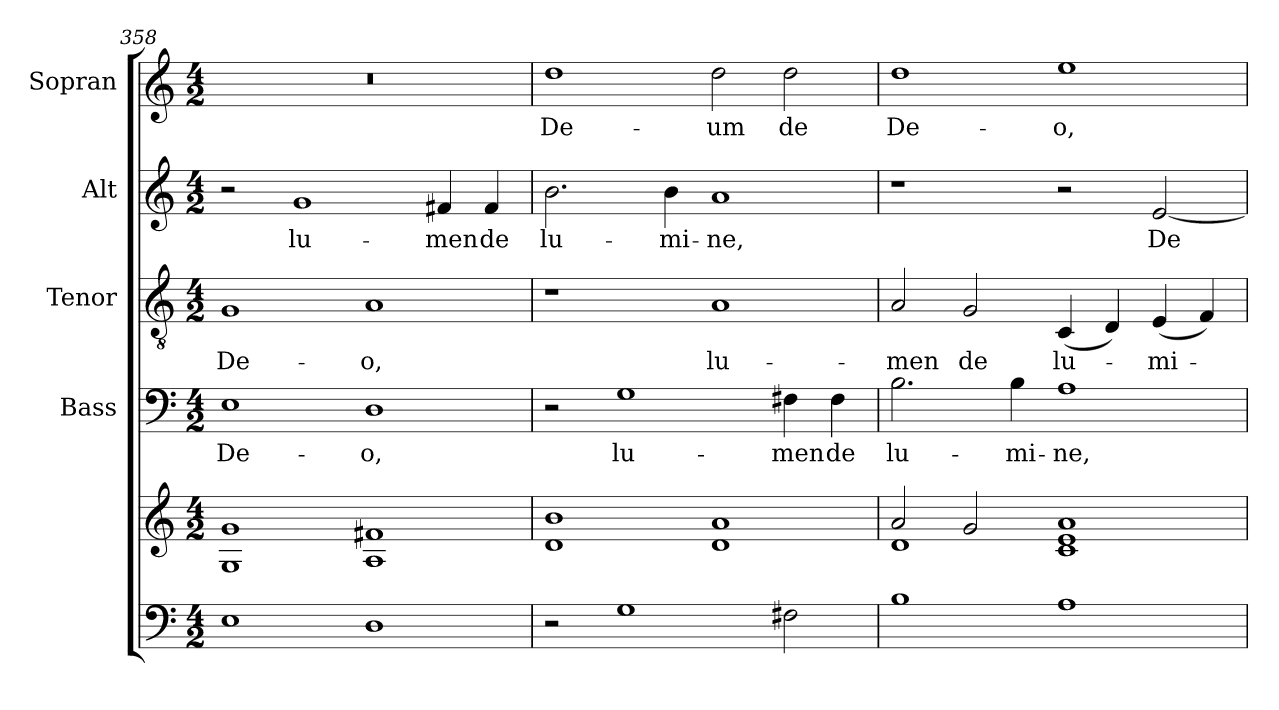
**kern	**kern	**kern	**text	**kern	**text	**kern	**text	**kern	**text
*part5	*part5	*part4	*part4	*part3	*part3	*part2	*part2	*part1	*part1
*staff6	*staff5	*staff4	*staff4	*staff3	*staff3	*staff2	*staff2	*staff1	*staff1
*	*	*I"Bass	*	*I"Tenor	*	*I"Alt	*	*I"Sopran	*
*	*	*I'B.	*	*I'T.	*	*I'A.	*	*I'S.	*
*clefF4	*clefG2	*clefF4	*	*clefGv2	*	*clefG2	*	*clefG2	*
*k[]	*k[]	*k[]	*	*k[]	*	*k[]	*	*k[]	*
*C:	*C:	*C:	*	*C:	*	*C:	*	*C:	*
*M4/2	*M4/2	*M4/2	*	*M4/2	*	*M4/2	*	*M4/2	*
=358	=358	=358	=358	=358	=358	=358	=358	=358	=358
!	!	!	!LO:LY:b	!	!LO:LY:b	!	!	!	!
1E	1G 1g	1E	De-	1G	De-	2r	.	0r	.
!	!	!	!	!	!	!	!LO:LY:b	!	!
.	.	.	.	.	.	1g	lu-	.	.
!	!	!	!LO:LY:b	!	!LO:LY:b	!	!	!	!
1D	1A 1f#X	1D	-o,	1A	-o,	.	.	.	.
!	!	!	!	!	!	!	!LO:LY:b	!	!
.	.	.	.	.	.	4f#X/	-men	.	.
!	!	!	!	!	!	!	!LO:LY:b	!	!
.	.	.	.	.	.	4f#/	de	.	.
=359	=359	=359	=359	=359	=359	=359	=359	=359	=359
!	!	!	!	!	!	!	!LO:LY:b	!	!LO:LY:b
2r	1d 1b	2r	.	1r	.	2.b\	lu-	1dd	De-
!	!	!	!LO:LY:b	!	!	!	!	!	!
1G	.	1G	lu-	.	.	.	.	.	.
!	!	!	!	!	!	!	!LO:LY:b	!	!
.	.	.	.	.	.	4b\	-mi-	.	.
!	!	!	!	!	!LO:LY:b	!	!LO:LY:b	!	!LO:LY:b
.	1d 1a	.	.	1A	lu-	1a	-ne,	2dd\	-um
!	!	!	!LO:LY:b	!	!	!	!	!	!LO:LY:b
2F#X\	.	4F#X\	-men	.	.	.	.	2dd\	de
!	!	!	!LO:LY:b	!	!	!	!	!	!
.	.	4F#\	de	.	.	.	.	.	.
!!LO:PB:g=z
=360	=360	=360	=360	=360	=360	=360	=360	=360	=360
*	*^	*	*	*	*	*	*	*	*
!	!	!	!	!LO:LY:b	!	!LO:LY:b	!	!	!	!LO:LY:b
1B	2a/	1d	2.B\	lu-	2A/	-men	1r	.	1dd	De-
!	!	!	!	!	!	!LO:LY:b	!	!	!	!
.	2g/	.	.	.	2G/	de	.	.	.	.
!	!	!	!	!LO:LY:b	!	!	!	!	!	!
.	.	.	4B\	-mi-	.	.	.	.	.	.
!	!	!	!	!LO:LY:b	!	!LO:LY:b	!	!	!	!LO:LY:b
1A	1a	1c 1e	1A	-ne,	(<4C/	lu-	2r	.	1ee	-o,
.	.	.	.	.	4D/)	.	.	.	.	.
!	!	!	!	!	!	!LO:LY:b	!	!LO:LY:b	!	!
.	.	.	.	.	(<4E/	-mi-	[2e/	De-	.	.
.	.	.	.	.	4F/)	.	.	.	.	.
*	*v	*v	*	*	*	*	*	*	*	*
=	=	=	=	=	=	=	=	=	=
*-	*-	*-	*-	*-	*-	*-	*-	*-	*-
